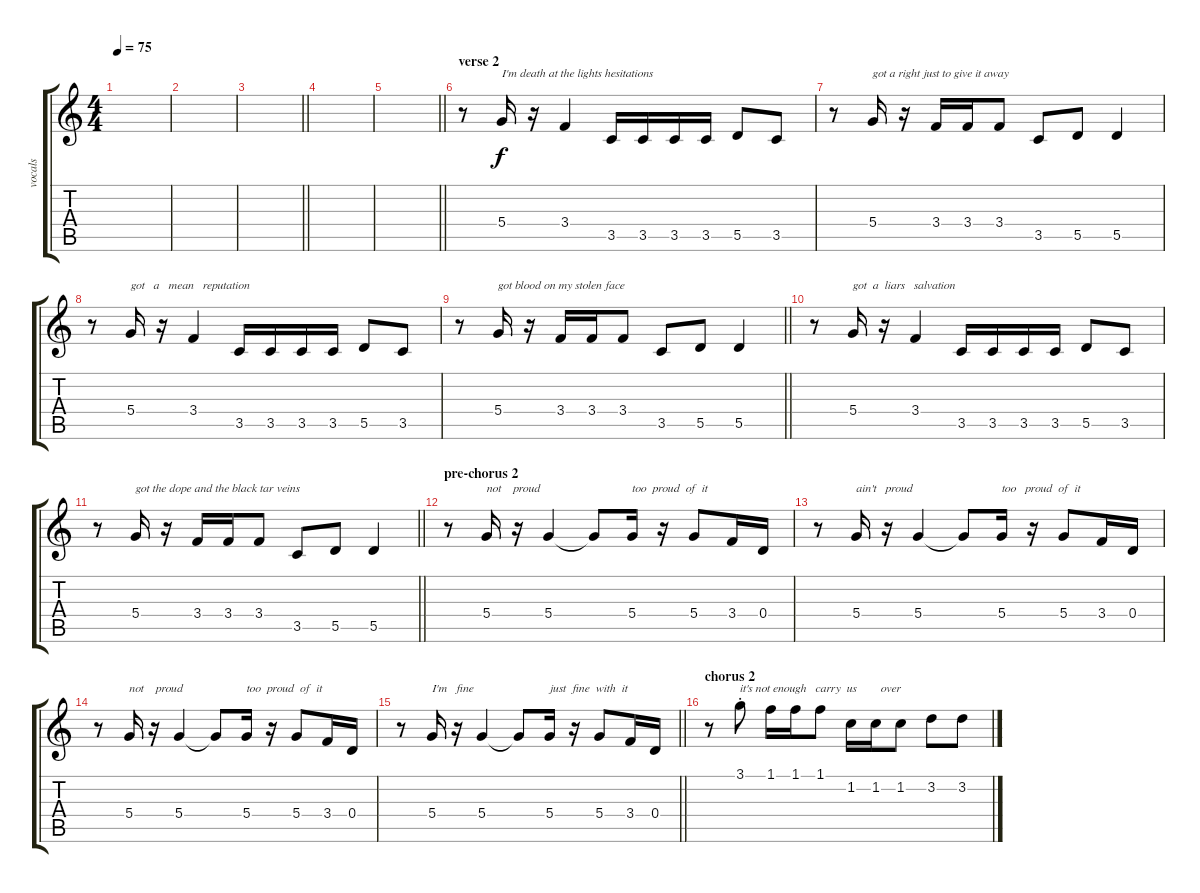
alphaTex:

\track ("vocals" "vocals") {instrument electricguitarjazz}
\staff {score tabs}
\tuning (E4 B3 G3 D3 A2 E2) {hide}
\ts (4 4)
\tempo 75
\clef g2
\ks c
|
|
\barLineRight lightlight
|
|
\barLineRight lightlight
|
\section ("" "verse 2")
r.8{instrument electricguitarjazz} 5.4.16{txt "I'm death at the lights hesitations"} r.16 3.4.4 3.5.16 3.5.16 3.5.16 3.5.16 5.5.8 3.5.8 |
r.8 5.4.16{txt "got a right just to give it away "} r.16 3.4.16 3.4.16 3.4.8 3.5.8 5.5.8 5.5.4 |
r.8 5.4.16{txt "got   a   mean   reputation"} r.16 3.4.4 3.5.16 3.5.16 3.5.16 3.5.16 5.5.8 3.5.8 |
\barLineRight lightlight
r.8 5.4.16{txt "got blood on my stolen face"} r.16 3.4.16 3.4.16 3.4.8 3.5.8 5.5.8 5.5.4 |
r.8 5.4.16{txt "got  a  liars   salvation"} r.16 3.4.4 3.5.16 3.5.16 3.5.16 3.5.16 5.5.8 3.5.8 |
\barLineRight lightlight
r.8 5.4.16{txt "got the dope and the black tar veins"} r.16 3.4.16 3.4.16 3.4.8 3.5.8 5.5.8 5.5.4 |
\section ("" "pre-chorus 2")
r.8 5.4.16{txt "not    proud"} r.16 5.4.4 5.4{t}.8 5.4.16{txt "too  proud  of  it"} r.16 5.4.8 3.4.16 0.4.16 |
r.8 5.4.16{txt "ain't   proud  "} r.16 5.4.4 5.4{t}.8 5.4.16{txt "too   proud  of  it"} r.16 5.4.8 3.4.16 0.4.16 |
r.8 5.4.16{txt "not    proud"} r.16 5.4.4 5.4{t}.8 5.4.16{txt "too  proud  of  it"} r.16 5.4.8 3.4.16 0.4.16 |
\barLineRight lightlight
r.8 5.4.16{txt "I'm   fine"} r.16 5.4.4 5.4{t}.8 5.4.16{txt "just  fine  with  it"} r.16 5.4.8 3.4.16 0.4.16 |
\section ("" "chorus 2")
r.8{volume 12 instrument overdrivenguitar} 3.1{st}.8{txt "it's not enough   carry  us        over"} 1.1.16 1.1.16 1.1.8 1.2.16 1.2.16 1.2.8 3.2.8 3.2.8
